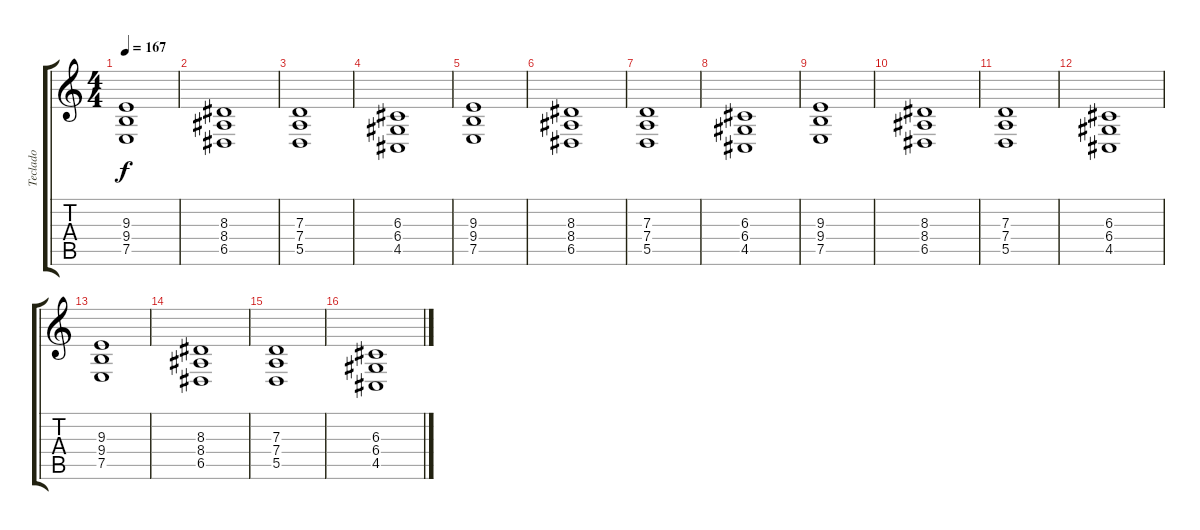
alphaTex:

\track ("Teclado" "Teclado") {instrument choiraahs}
\staff {score tabs}
\tuning (E4 B3 G3 D3 A2 E2) {hide}
\ts (4 4)
\tempo 167
\clef g2
\ks c
(9.3 9.4 7.5).1{dy f} |
(8.3 8.4 6.5).1 |
(7.3 7.4 5.5).1 |
(6.3 6.4 4.5).1 |
(9.3 9.4 7.5).1 |
(8.3 8.4 6.5).1 |
(7.3 7.4 5.5).1 |
(6.3 6.4 4.5).1 |
(9.3 9.4 7.5).1 |
(8.3 8.4 6.5).1 |
(7.3 7.4 5.5).1 |
(6.3 6.4 4.5).1 |
(9.3 9.4 7.5).1 |
(8.3 8.4 6.5).1 |
(7.3 7.4 5.5).1 |
(6.3 6.4 4.5).1
